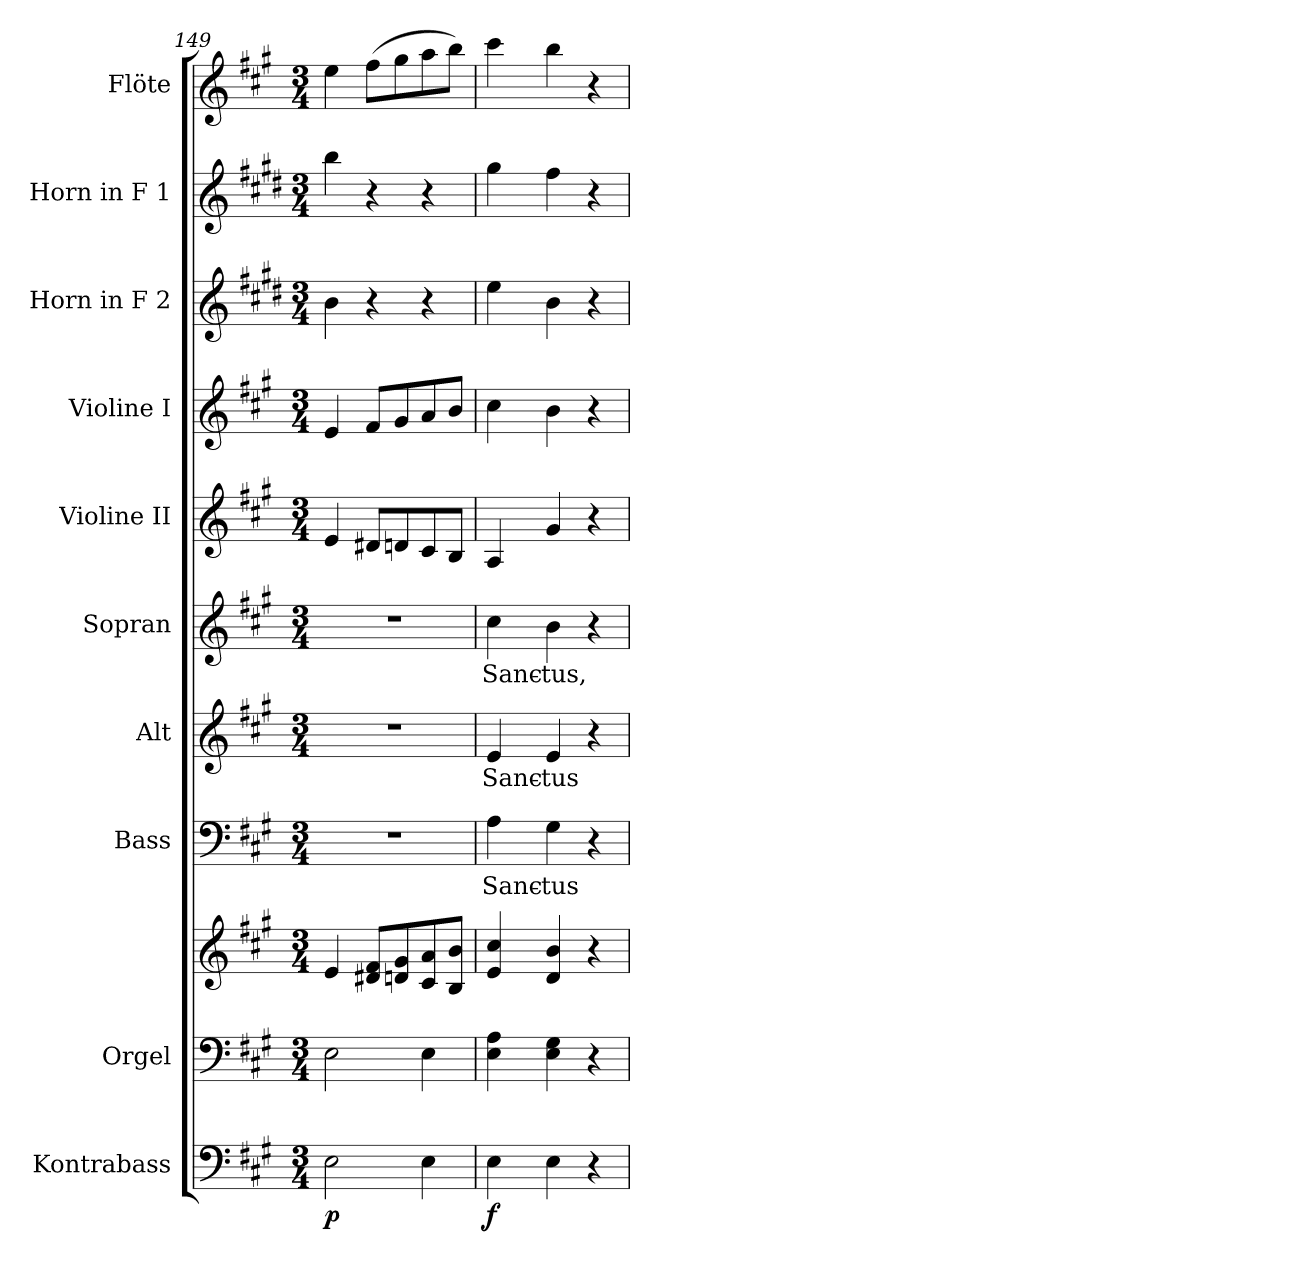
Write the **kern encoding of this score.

**kern	**dynam	**kern	**kern	**kern	**text	**kern	**text	**kern	**text	**kern	**kern	**kern	**kern	**kern
*part10	*part10	*part9	*part9	*part8	*part8	*part7	*part7	*part6	*part6	*part5	*part4	*part3	*part2	*part1
*staff11	*staff11	*staff10	*staff9	*staff8	*staff8	*staff7	*staff7	*staff6	*staff6	*staff5	*staff4	*staff3	*staff2	*staff1
*I"Kontrabass	*	*I"Orgel	*	*I"Bass	*	*I"Alt	*	*I"Sopran	*	*I"Violine II	*I"Violine I	*I"Horn in F 2	*I"Horn in F 1	*I"Flöte
*I'Kb.	*	*I'Org.	*	*I'B.	*	*I'A.	*	*I'S.	*	*I'Vl. II	*I'Vl. I	*	*	*I'Fl.
*clefF4	*	*clefF4	*clefG2	*clefF4	*	*clefG2	*	*clefG2	*	*clefG2	*clefG2	*clefG2	*clefG2	*clefG2
*ITrd7c12	*	*	*	*	*	*	*	*	*	*	*	*ITrd4c7	*ITrd4c7	*
*k[f#c#g#]	*	*k[f#c#g#]	*k[f#c#g#]	*k[f#c#g#]	*	*k[f#c#g#]	*	*k[f#c#g#]	*	*k[f#c#g#]	*k[f#c#g#]	*k[f#c#g#]	*k[f#c#g#]	*k[f#c#g#]
*A:	*	*A:	*A:	*A:	*	*A:	*	*A:	*	*A:	*A:	*A:	*A:	*A:
*M3/4	*	*M3/4	*M3/4	*M3/4	*	*M3/4	*	*M3/4	*	*M3/4	*M3/4	*M3/4	*M3/4	*M3/4
=149	=149	=149	=149	=149	=149	=149	=149	=149	=149	=149	=149	=149	=149	=149
!	!LO:DY:b	!	!	!	!	!	!	!	!	!	!	!	!	!
2EE\	p	2E\	4e/	2.r	.	2.r	.	2.r	.	4e/	4e/	4e\	4ee\	4ee\
.	.	.	8d#X/ 8f#/L	.	.	.	.	.	.	8d#X/L	8f#/L	4r	4r	(>8ff#\L
.	.	.	8dn/ 8g#/	.	.	.	.	.	.	8dn/	8g#/	.	.	8gg#\
4EE\	.	4E\	8c#/ 8a/	.	.	.	.	.	.	8c#/	8a/	4r	4r	8aa\
.	.	.	8B/ 8b/J	.	.	.	.	.	.	8B/J	8b/J	.	.	8bb\J)
=150	=150	=150	=150	=150	=150	=150	=150	=150	=150	=150	=150	=150	=150	=150
!	!LO:DY:b	!	!	!	!LO:LY:b	!	!LO:LY:b	!	!LO:LY:b	!	!	!	!	!
4EE\	f	4E\ 4A\	4e/ 4cc#/	4A\	Sanc-	4e/	Sanc-	4cc#\	Sanc-	4A/	4cc#\	4a\	4cc#\	4ccc#\
!	!	!	!	!	!LO:LY:b	!	!LO:LY:b	!	!LO:LY:b	!	!	!	!	!
4EE\	.	4E\ 4G#\	4d/ 4b/	4G#\	-tus	4e/	-tus	4b\	-tus,	4g#/	4b\	4e\	4b\	4bb\
4r	.	4r	4r	4r	.	4r	.	4r	.	4r	4r	4r	4r	4r
=	=	=	=	=	=	=	=	=	=	=	=	=	=	=
*-	*-	*-	*-	*-	*-	*-	*-	*-	*-	*-	*-	*-	*-	*-
